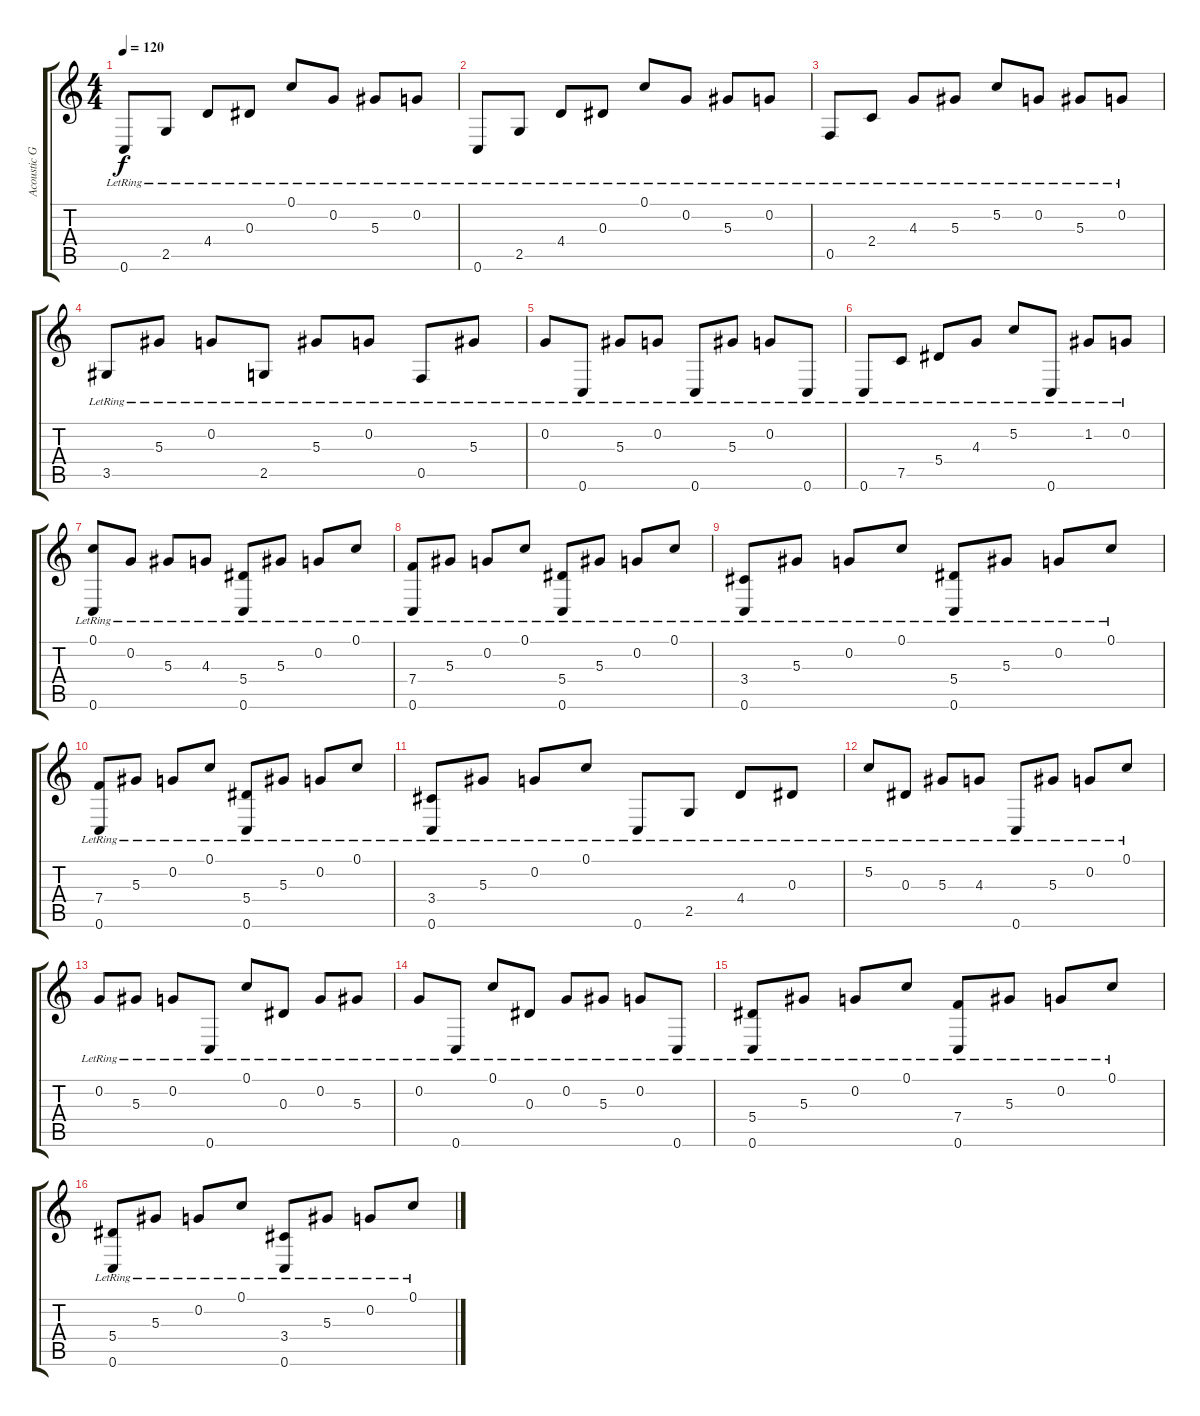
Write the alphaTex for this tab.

\track ("Acoustic Guitar" "Acoustic G") {instrument acousticguitarsteel}
\staff {score tabs}
\tuning (C4 G3 Eb3 Bb2 F2 C2) {hide}
\ts (4 4)
\tempo 120
\clef g2
\ks c
0.6{lr}.8{dy f} 2.5{lr}.8 4.4{lr}.8 0.3{lr}.8 0.1{lr}.8 0.2{lr}.8 5.3{lr}.8 0.2{lr}.8 |
0.6{lr}.8 2.5{lr}.8 4.4{lr}.8 0.3{lr}.8 0.1{lr}.8 0.2{lr}.8 5.3{lr}.8 0.2{lr}.8 |
0.5{lr}.8 2.4{lr}.8 4.3{lr}.8 5.3{lr}.8 5.2{lr}.8 0.2{lr}.8 5.3{lr}.8 0.2{lr}.8 |
3.5{lr}.8 5.3{lr}.8 0.2{lr}.8 2.5{lr}.8 5.3{lr}.8 0.2{lr}.8 0.5{lr}.8 5.3{lr}.8 |
0.2{lr}.8 0.6{lr}.8 5.3{lr}.8 0.2{lr}.8 0.6{lr}.8 5.3{lr}.8 0.2{lr}.8 0.6{lr}.8 |
0.6{lr}.8 7.5{lr}.8 5.4{lr}.8 4.3{lr}.8 5.2{lr}.8 0.6{lr}.8 1.2{lr}.8 0.2{lr}.8 |
(0.1{lr} 0.6{lr}).8 0.2{lr}.8 5.3{lr}.8 4.3{lr}.8 (5.4{lr} 0.6{lr}).8 5.3{lr}.8 0.2{lr}.8 0.1{lr}.8 |
(7.4{lr} 0.6{lr}).8 5.3{lr}.8 0.2{lr}.8 0.1{lr}.8 (5.4{lr} 0.6{lr}).8 5.3{lr}.8 0.2{lr}.8 0.1{lr}.8 |
(3.4{lr} 0.6{lr}).8 5.3{lr}.8 0.2{lr}.8 0.1{lr}.8 (5.4{lr} 0.6{lr}).8 5.3{lr}.8 0.2{lr}.8 0.1{lr}.8 |
(7.4{lr} 0.6{lr}).8 5.3{lr}.8 0.2{lr}.8 0.1{lr}.8 (5.4{lr} 0.6{lr}).8 5.3{lr}.8 0.2{lr}.8 0.1{lr}.8 |
(3.4{lr} 0.6{lr}).8 5.3{lr}.8 0.2{lr}.8 0.1{lr}.8 0.6{lr}.8 2.5{lr}.8 4.4{lr}.8 0.3{lr}.8 |
5.2{lr}.8 0.3{lr}.8 5.3{lr}.8 4.3{lr}.8 0.6{lr}.8 5.3{lr}.8 0.2{lr}.8 0.1{lr}.8 |
0.2{lr}.8 5.3{lr}.8 0.2{lr}.8 0.6{lr}.8 0.1{lr}.8 0.3{lr}.8 0.2{lr}.8 5.3{lr}.8 |
0.2{lr}.8 0.6{lr}.8 0.1{lr}.8 0.3{lr}.8 0.2{lr}.8 5.3{lr}.8 0.2{lr}.8 0.6{lr}.8 |
(5.4{lr} 0.6{lr}).8 5.3{lr}.8 0.2{lr}.8 0.1{lr}.8 (7.4{lr} 0.6{lr}).8 5.3{lr}.8 0.2{lr}.8 0.1{lr}.8 |
(5.4{lr} 0.6{lr}).8 5.3{lr}.8 0.2{lr}.8 0.1{lr}.8 (3.4{lr} 0.6{lr}).8 5.3{lr}.8 0.2{lr}.8 0.1{lr}.8
